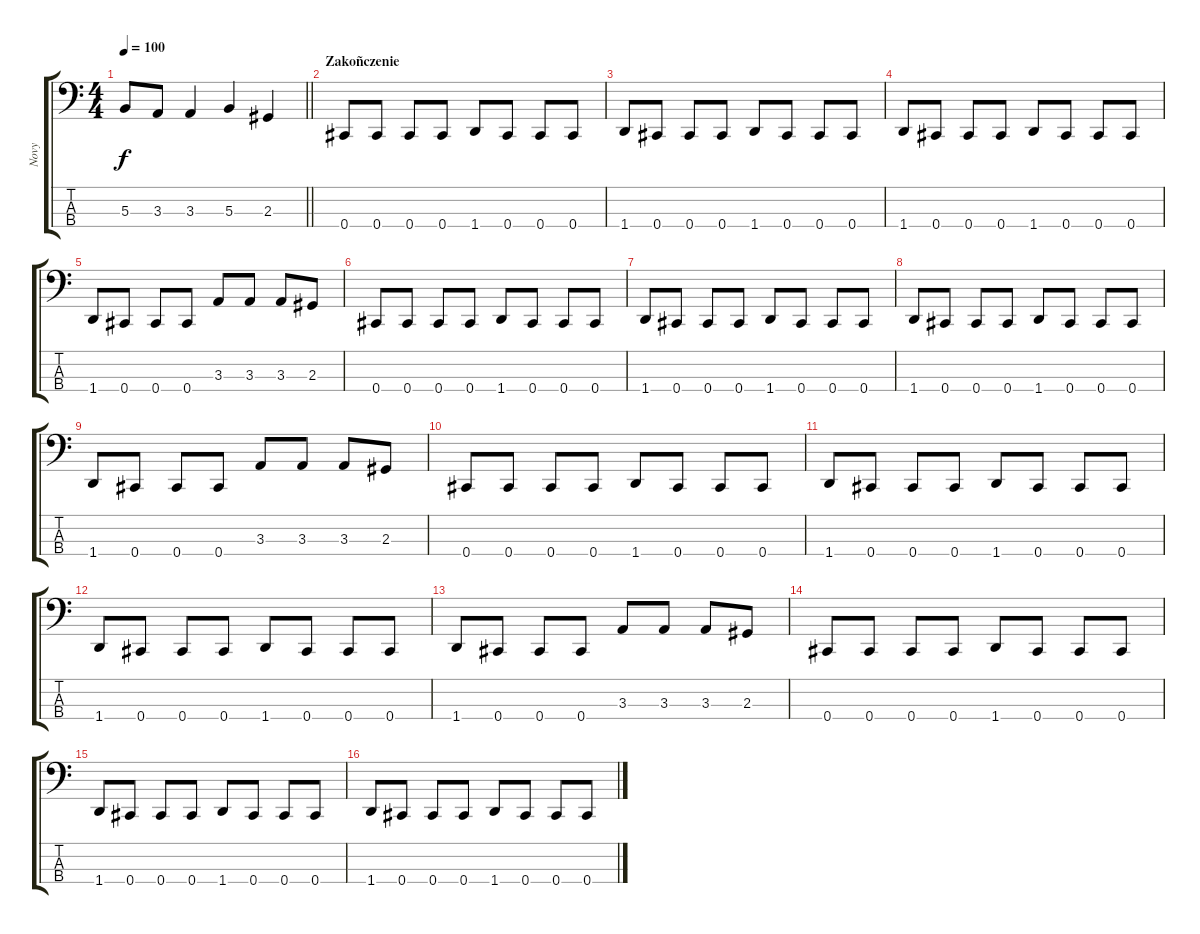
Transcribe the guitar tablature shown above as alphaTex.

\track ("Novy" "Novy") {instrument electricbassfinger}
\staff {score tabs}
\tuning (E2 B1 Gb1 Db1) {hide}
\ts (4 4)
\tempo 100
\clef f4
\barLineRight lightlight
\ks c
5.3.8{dy f} 3.3.8 3.3.4 5.3.4 2.3.4 |
\section ("" "Zakoñczenie")
0.4.8 0.4.8 0.4.8 0.4.8 1.4.8 0.4.8 0.4.8 0.4.8 |
1.4.8 0.4.8 0.4.8 0.4.8 1.4.8 0.4.8 0.4.8 0.4.8 |
1.4.8 0.4.8 0.4.8 0.4.8 1.4.8 0.4.8 0.4.8 0.4.8 |
1.4.8 0.4.8 0.4.8 0.4.8 3.3.8 3.3.8 3.3.8 2.3.8 |
0.4.8 0.4.8 0.4.8 0.4.8 1.4.8 0.4.8 0.4.8 0.4.8 |
1.4.8 0.4.8 0.4.8 0.4.8 1.4.8 0.4.8 0.4.8 0.4.8 |
1.4.8 0.4.8 0.4.8 0.4.8 1.4.8 0.4.8 0.4.8 0.4.8 |
1.4.8 0.4.8 0.4.8 0.4.8 3.3.8 3.3.8 3.3.8 2.3.8 |
0.4.8 0.4.8 0.4.8 0.4.8 1.4.8 0.4.8 0.4.8 0.4.8 |
1.4.8 0.4.8 0.4.8 0.4.8 1.4.8 0.4.8 0.4.8 0.4.8 |
1.4.8 0.4.8 0.4.8 0.4.8 1.4.8 0.4.8 0.4.8 0.4.8 |
1.4.8 0.4.8 0.4.8 0.4.8 3.3.8 3.3.8 3.3.8 2.3.8 |
0.4.8 0.4.8 0.4.8 0.4.8 1.4.8 0.4.8 0.4.8 0.4.8 |
1.4.8 0.4.8 0.4.8 0.4.8 1.4.8 0.4.8 0.4.8 0.4.8 |
1.4.8 0.4.8 0.4.8 0.4.8 1.4.8 0.4.8 0.4.8 0.4.8
